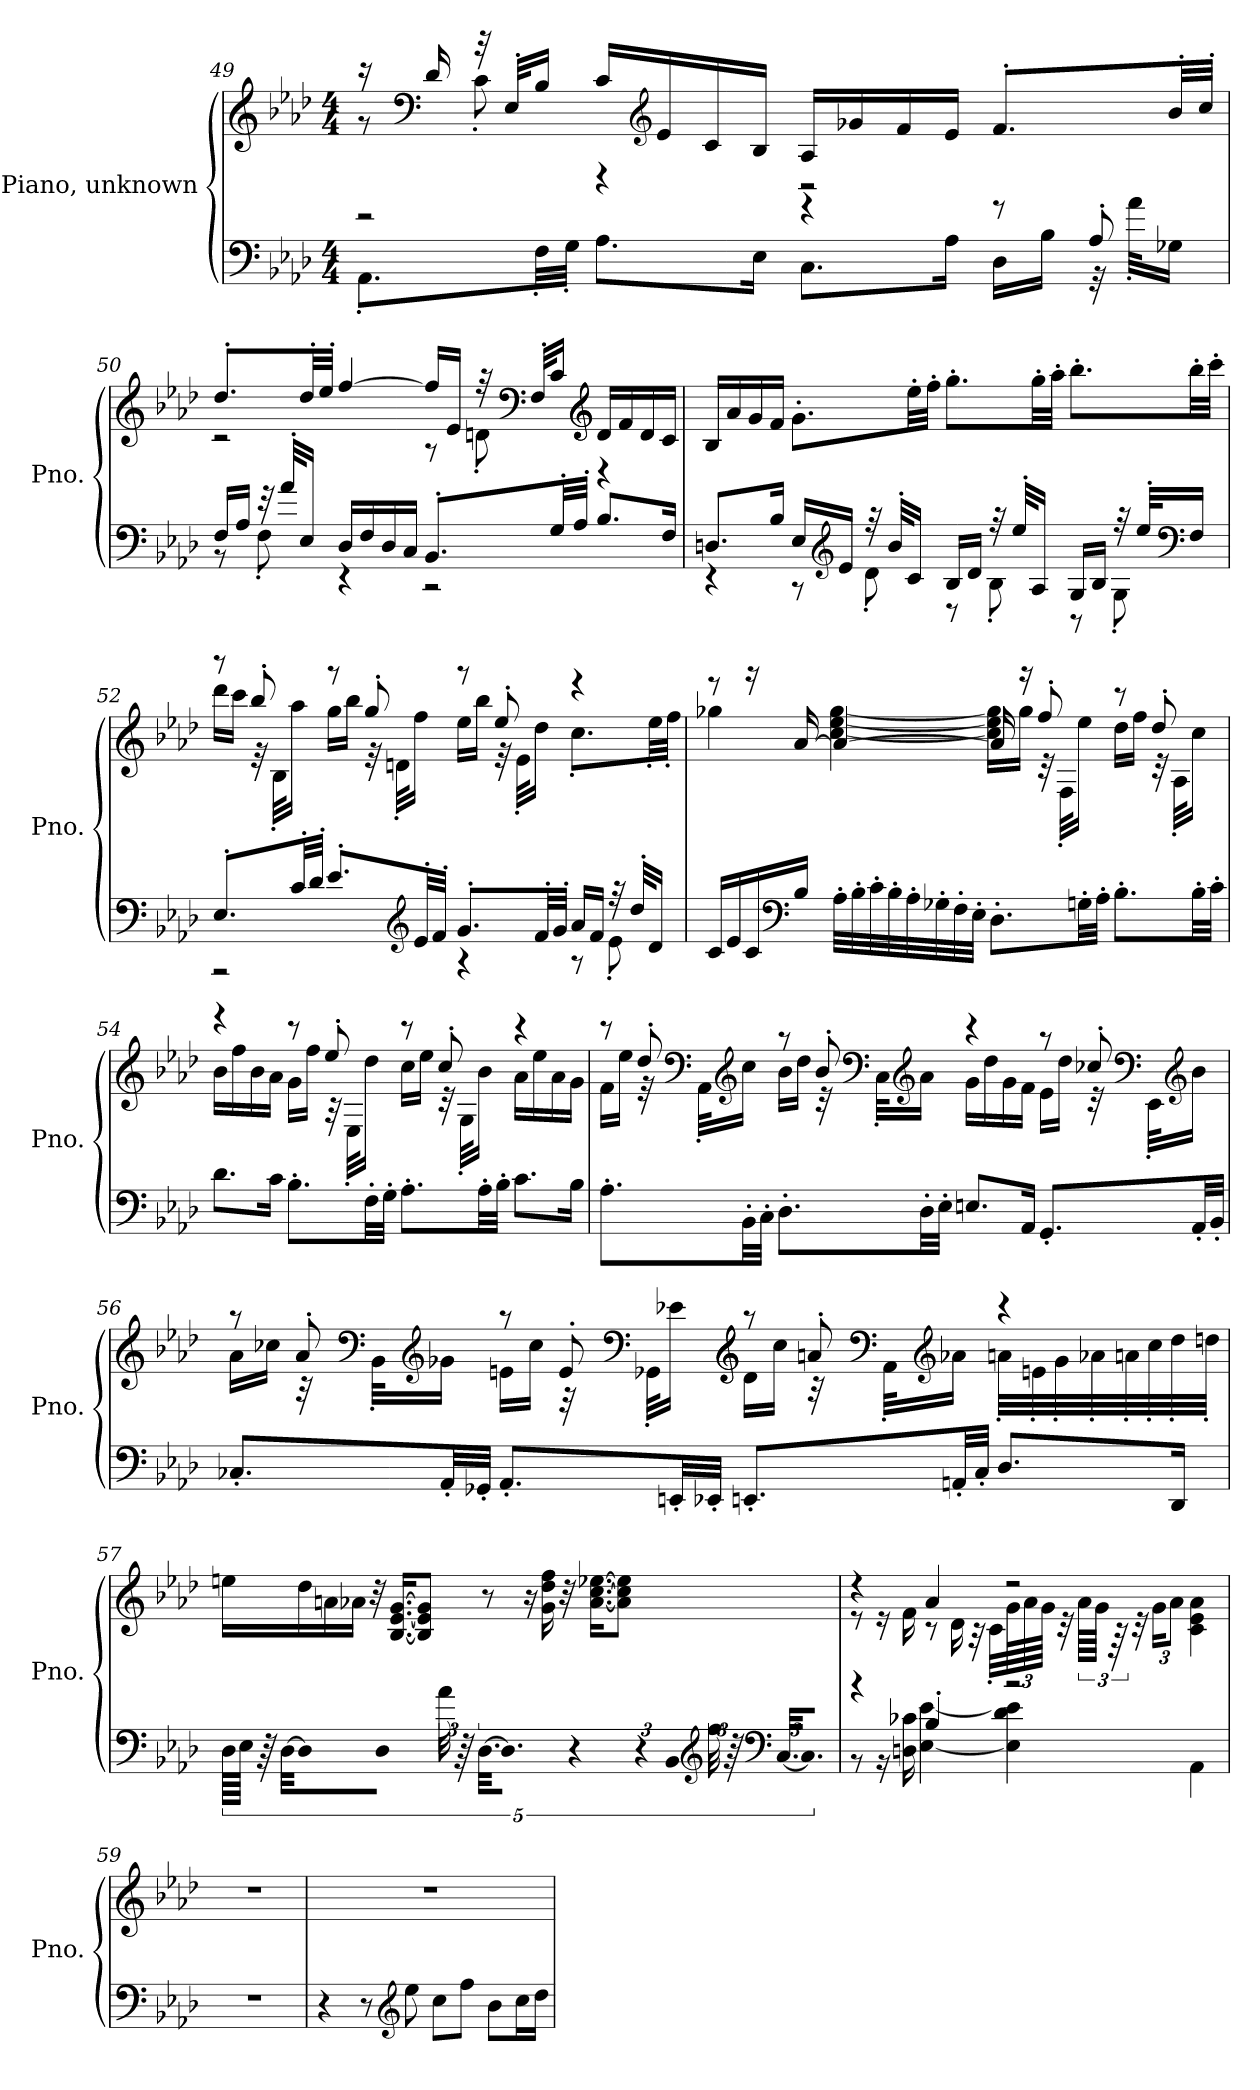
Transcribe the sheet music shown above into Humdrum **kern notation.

**kern	**kern
*part1	*part1
*staff2	*staff1
*I"Piano, unknown	*
*I'Pno.	*
!!LO:LB:g=z
*clefF4	*clefG2
*k[b-e-a-d-]	*k[b-e-a-d-]
*M4/4	*M4/4
=49	=49
*^	*^
2r	8.AA-'\L	16r	8r
*	*	*clefF4	*
.	.	16d-/	.
.	.	32r	8c'\
.	.	32E-'/KLL	.
.	32F'\LL	16B-/JJ	.
.	32G'\JJJ	.	.
.	8.A-\L	16c/LL	4r
*	*	*clefG2	*
.	.	16e-/	.
.	.	16c/	.
.	16E-\Jk	16B-/JJ	.
4r	8.C\L	16A-/LL	2r
.	.	16g-X/	.
.	.	16f/	.
.	16A-\Jk	16e-/JJ	.
8r	16D-\LL	8.f'/L	.
.	16B-\JJ	.	.
8A-'/	32r	.	.
.	32a-'\KLL	.	.
.	16G-X\JJ	32b-'/LL	.
.	.	32cc'/JJJ	.
!!LO:LB:g=z	!!
=50	=50	=50	=50
16F/LL	8r	8.dd-'/L	2r
16A-/JJ	.	.	.
32r	8F'\	.	.
32a-'/KLL	.	.	.
16E-/JJ	.	32dd-'/LL	.
.	.	32ee-'/JJJ	.
16D-/LL	4r	[4ff/	.
16F/	.	.	.
16D-/	.	.	.
16C/JJ	.	.	.
8.BB-'/L	2r	16ff/LL]	8r
.	.	16e-/JJ	.
.	.	32r	8dn'\
*	*	*clefF4	*
.	.	32F'/KLL	.
32G'/LL	.	16c/JJ	.
32A-'/JJJ	.	.	.
*	*	*clefG2	*
8.B-/L	.	16d/LL	4r
.	.	16f/	.
.	.	16d/	.
16F/Jk	.	16c/JJ	.
*	*	*v	*v
!!LO:LB:g=z
=51	=51	=51
8.Dn/L	4r	16B-/LL
.	.	16a-/
.	.	16g/
16B-/Jk	.	16f/JJ
16E-/LL	8r	8.g'\L
*clefG2	*	*
16e-/JJ	.	.
32r	8d-'\	.
32b-'/KLL	.	.
16c/JJ	.	32ee-'\LL
.	.	32ff'\JJJ
16B-/LL	8r	8.gg'\L
16d-/JJ	.	.
32r	8B-'\	.
32ee-'/KLL	.	.
16A-/JJ	.	32gg'\LL
.	.	32aa-'\JJJ
16G/LL	8r	8.bb-'\L
16B-/JJ	.	.
32r	8G'\	.
32ee-'/KLL	.	.
*clefF4	*	*
16F/JJ	.	32bb-'\LL
.	.	32ccc'\JJJ
!!LO:PB:g=z
=52	=52	=52
*	*	*^
8.E-'/L	2r	8r	16ddd-\LL
.	.	.	16ccc\JJ
.	.	8bb-'/	32r
.	.	.	32B-'\KLL
32c'/LL	.	.	16aa-\JJ
32d-'/JJJ	.	.	.
8.e-'/L	.	8r	16gg\LL
.	.	.	16bb-\JJ
.	.	8gg'/	32r
.	.	.	32dn'\KLL
*clefG2	*	*	*
32e-'/LL	.	.	16ff\JJ
32f'/JJJ	.	.	.
8.g'/L	4r	8r	16ee-\LL
.	.	.	16bb-\JJ
.	.	8ee-'/	32r
.	.	.	32e-'\KLL
32f'/LL	.	.	16dd-\JJ
32g'/JJJ	.	.	.
16a-/LL	8r	4r	8.cc'\L
16f/JJ	.	.	.
32r	8e-'\	.	.
32dd-'/KLL	.	.	.
16d-/JJ	.	.	32ee-'\LL
.	.	.	32ff'\JJJ
*v	*v	*	*
!!LO:LB:g=z	!!
=53	=53	=53
16c/LL	8r	4gg-X\
16e-/	.	.
16c/	16r	.
*clefF4	*	*
16B-/JJ	[16a-/	.
32A-'\LLL	4a-/_	[4cc\ [4ee-\ [4gg-\
32B-'\	.	.
32c'\	.	.
32B-'\	.	.
32A-'\	.	.
32G-X'\	.	.
32F'\	.	.
32E-'\JJJ	.	.
8.D-'\L	16a-/]	16cc\] 16ee-\] 16gg-\]LL
.	16r	16gg-\JJ
.	8ff'/	32r
.	.	32F'\KLL
32Gn'\LL	.	16ee-\JJ
32A-'\JJJ	.	.
8.B-'\L	8r	16dd-\LL
.	.	16ff\JJ
.	8dd-'/	32r
.	.	32A-'\KLL
32B-'\LL	.	16cc\JJ
32c'\JJJ	.	.
!!LO:LB:g=z	!!
=54	=54	=54
8.d-\L	4r	16b-\LL
.	.	16ff\
.	.	16b-\
16c\Jk	.	16a-\JJ
8.B-'\L	8r	16g\LL
.	.	16ff\JJ
.	8ee-'/	32r
.	.	32E-'\KLL
32F'\LL	.	16dd-\JJ
32G'\JJJ	.	.
8.A-'\L	8r	16cc\LL
.	.	16ee-\JJ
.	8cc'/	32r
.	.	32G'\KLL
32A-'\LL	.	16b-\JJ
32B-'\JJJ	.	.
8.c\L	4r	16a-\LL
.	.	16ee-\
.	.	16a-\
16B-\Jk	.	16g\JJ
!!LO:LB:g=z	!!
=55	=55	=55
8.A-'\L	8r	16f\LL
.	.	16ee-\JJ
.	8dd-'/	32r
*	*clefF4	*
.	.	32AA-'\KLL
*	*clefG2	*
32BB-'\LL	.	16cc\JJ
32C'\JJJ	.	.
8.D-'\L	8r	16b-\LL
.	.	16dd-\JJ
.	8b-'/	32r
*	*clefF4	*
.	.	32C'\KLL
*	*clefG2	*
32D-'\LL	.	16a-\JJ
32E-'\JJJ	.	.
8.En/L	4r	16g\LL
.	.	16dd-\
.	.	16g\
16AA-/Jk	.	16f\JJ
8.GG'/L	8r	16e-\LL
.	.	16dd-\JJ
.	8cc-X'/	32r
*	*clefF4	*
.	.	32EE-'\KLL
*	*clefG2	*
32AA-'/LL	.	16b-\JJ
32BB-'/JJJ	.	.
!!LO:LB:g=z	!!
=56	=56	=56
8.C-X'/L	8r	16a-\LL
.	.	16cc-X\JJ
.	8a-'/	32r
*	*clefF4	*
.	.	32BB-'\KLL
*	*clefG2	*
32AA-'/LL	.	16g-X\JJ
32GG-X'/JJJ	.	.
8.AA-'/L	8r	16en\LL
.	.	16cc-\JJ
.	8e'/	32r
*	*clefF4	*
.	.	32GG-X'\KLL
32EEn'/LL	.	16e-X\JJ
32EE-X'/JJJ	.	.
*	*clefG2	*
8.EEn'/L	8r	16d-\LL
.	.	16cc-\JJ
.	8an'/	32r
*	*clefF4	*
.	.	32AA-'\KLL
*	*clefG2	*
32AAn'/LL	.	16a-X\JJ
32C-'/JJJ	.	.
8.D-/L	4r	32an'\LLL
.	.	32en'\
.	.	32g-'\
.	.	32a-X'\
.	.	32an'\
.	.	32cc-'\
16DD-/Jk	.	32dd-'\
.	.	32ddn'\JJJ
*	*v	*v
!!LO:LB:g=z
=57	=57
80D-\LLLL	16een\LL
80E-\JJJJ	.
80r	.
[40D-\KKL	.
8D-\]	16dd-\
.	16an\
16D-\Jk	16a-X\JJ
48a-\	32r
96r	.
[48.D-\KKL	[16.B-/ [16.e-/ [16.g/KL
8.D-\J]	.
.	8B-/] 8e-/] 8g/]J
8r	8r
16r	16r
16BB-/	16g\ 16dd-\ 16ff\
*clefG2	*
48ff\	32r
96r	.
*clefF4	*
[48.C/KKL	[16.a-\ [16.cc\ [16.ee-X\KL
8.C/J]	.
.	8a-\] 8cc\] 8ee-\]J
!!LO:PB:g=z
=58	=58
*^	*^
4r	8r	4r	8r
.	16r	.	16r
.	16Dn\ 16c-X\	.	16f\
4B-'/	[4E-\ [4e-\	4a-/	8r
.	.	.	16d-\
.	.	.	32r
.	.	.	32c'\LLL
*	*	*	*Xbrackettup
2r	4E-\] 4d-\ 4e-\]	2r	96g\L
.	.	.	96a-\
.	.	.	96g\JJJJ
.	.	.	32r
*	*	*	*brackettup
.	.	.	96a-\LLLL
.	.	.	96g\JJJJ
.	.	.	96r
.	.	.	32r
*	*	*	*Xbrackettup
.	.	.	24g\KL
.	.	.	12a-\J
.	4AA-\	.	4c\ 4e-\ 4a-\
*v	*v	*	*
*	*v	*v
=59	=59
1r	1r
=60	=60
4r	1r
8r	.
*clefG2	*
8ee-\	.
8cc\L	.
8ff\J	.
8b-\L	.
16cc\L	.
16dd-\JJ	.
=	=
*-	*-
